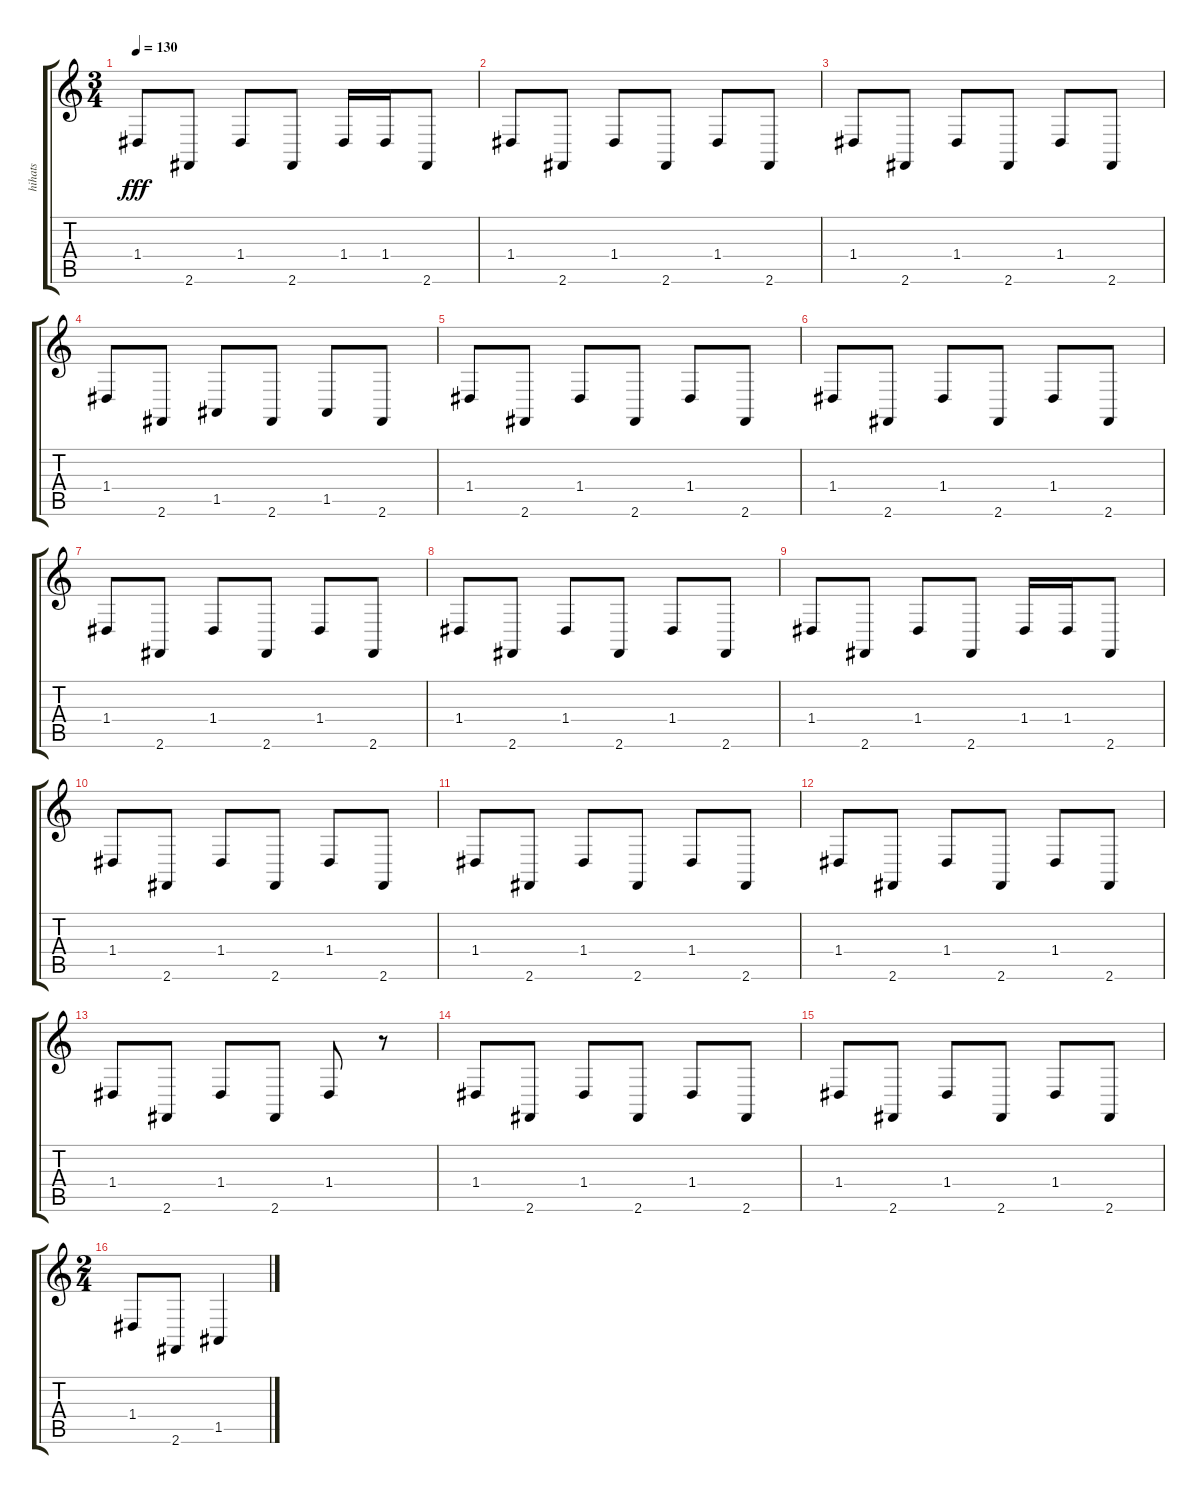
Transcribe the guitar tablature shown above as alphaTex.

\track ("hihats" "hihats") {instrument drawbarorgan}
\staff {score tabs}
\tuning (E4 B3 G3 D3 A2 E2) {hide}
\ts (3 4)
\tempo 130
\clef g2
\ks c
1.4.8{dy fff} 2.6.8 1.4.8 2.6.8 1.4.16 1.4.16 2.6.8 |
1.4.8 2.6.8 1.4.8 2.6.8 1.4.8 2.6.8 |
1.4.8 2.6.8 1.4.8 2.6.8 1.4.8 2.6.8 |
1.4.8 2.6.8 1.5.8 2.6.8 1.5.8 2.6.8 |
1.4.8 2.6.8 1.4.8 2.6.8 1.4.8 2.6.8 |
1.4.8 2.6.8 1.4.8 2.6.8 1.4.8 2.6.8 |
1.4.8 2.6.8 1.4.8 2.6.8 1.4.8 2.6.8 |
1.4.8 2.6.8 1.4.8 2.6.8 1.4.8 2.6.8 |
1.4.8 2.6.8 1.4.8 2.6.8 1.4.16 1.4.16 2.6.8 |
1.4.8 2.6.8 1.4.8 2.6.8 1.4.8 2.6.8 |
1.4.8 2.6.8 1.4.8 2.6.8 1.4.8 2.6.8 |
1.4.8 2.6.8 1.4.8 2.6.8 1.4.8 2.6.8 |
1.4.8 2.6.8 1.4.8 2.6.8 1.4.8 r.8 |
1.4.8 2.6.8 1.4.8 2.6.8 1.4.8 2.6.8 |
1.4.8 2.6.8 1.4.8 2.6.8 1.4.8 2.6.8 |
\ts (2 4)
1.4.8 2.6.8 1.5.4
